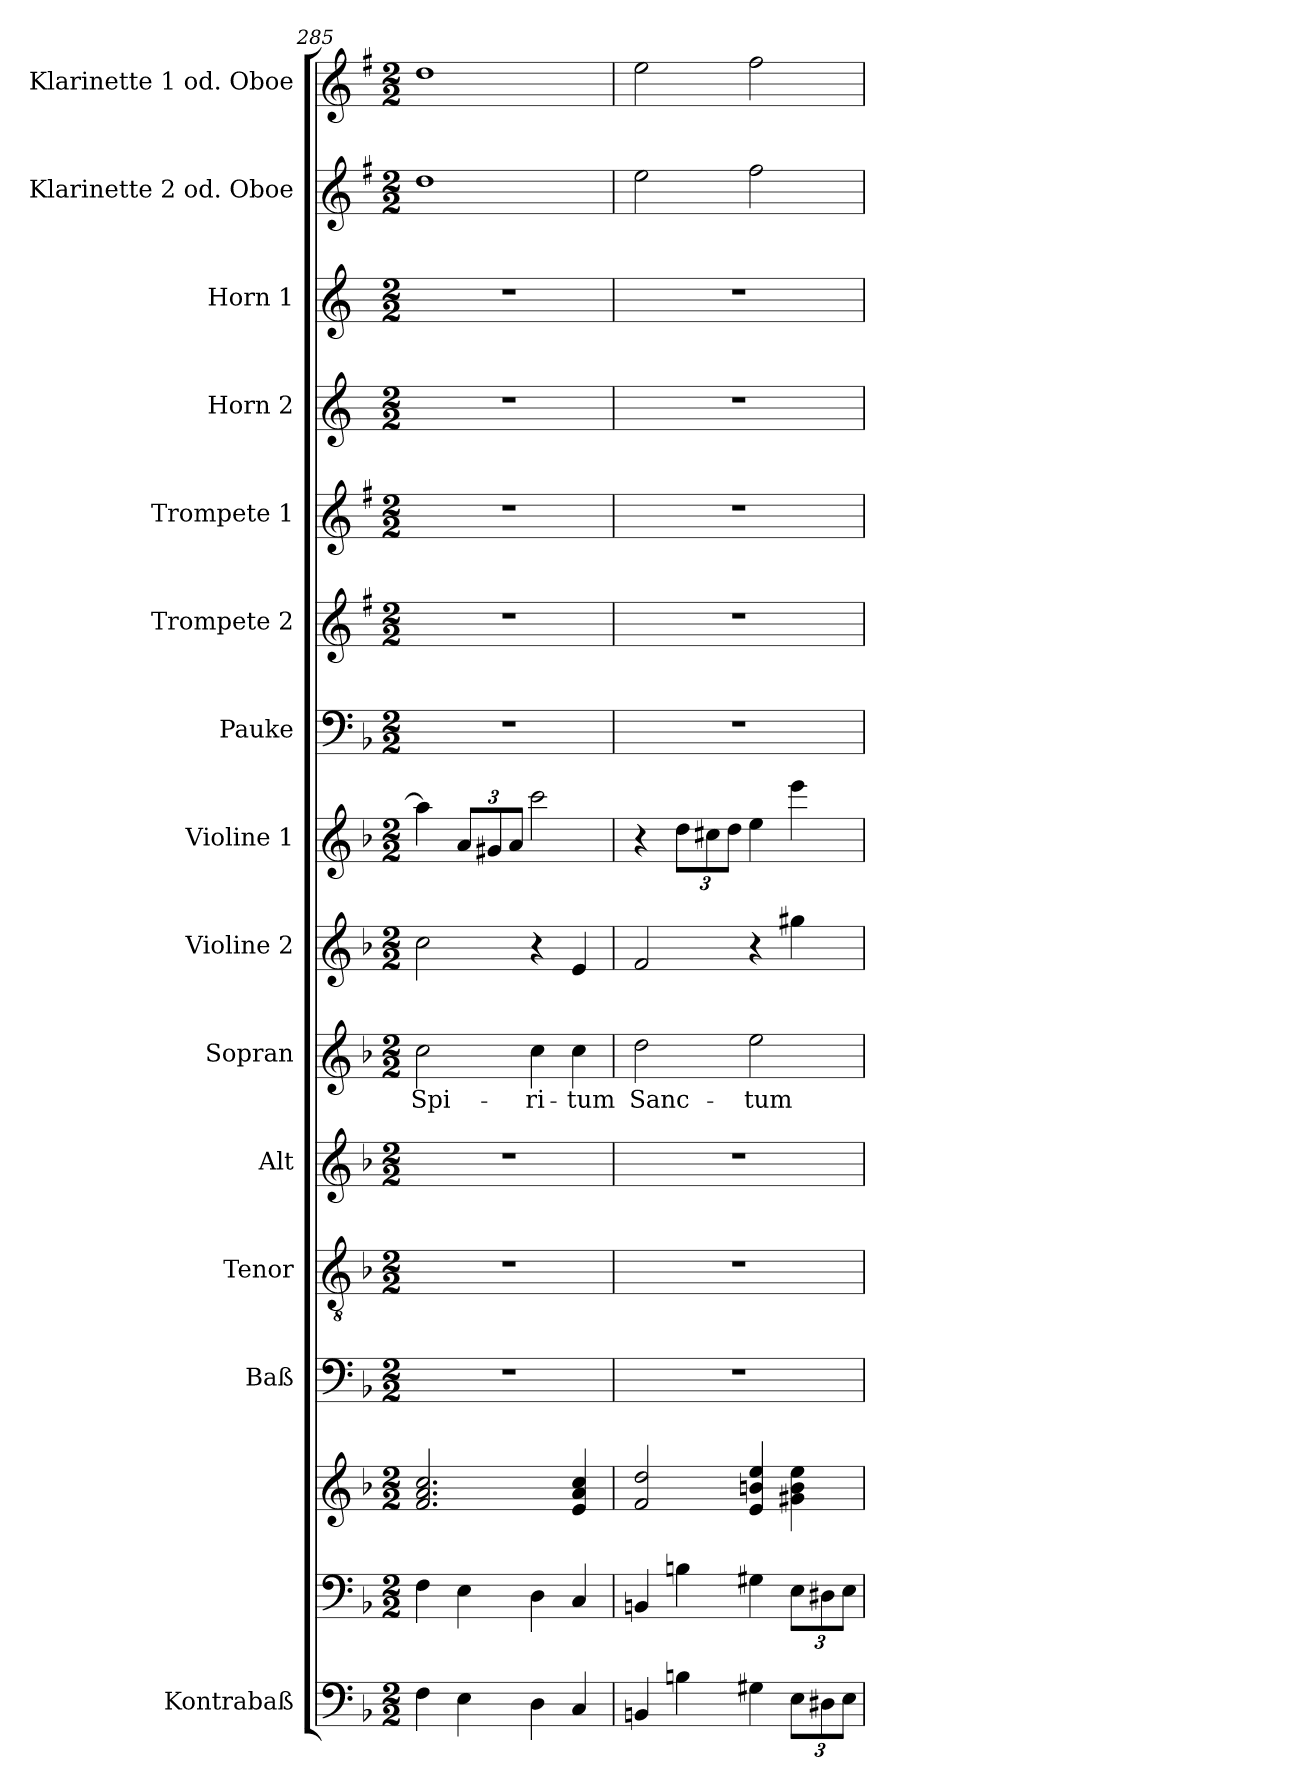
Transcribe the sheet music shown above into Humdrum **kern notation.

**kern	**kern	**kern	**kern	**kern	**kern	**kern	**text	**kern	**kern	**kern	**kern	**kern	**kern	**kern	**kern	**kern
*part15	*part14	*part14	*part13	*part12	*part11	*part10	*part10	*part9	*part8	*part7	*part6	*part5	*part4	*part3	*part2	*part1
*staff16	*staff15	*staff14	*staff13	*staff12	*staff11	*staff10	*staff10	*staff9	*staff8	*staff7	*staff6	*staff5	*staff4	*staff3	*staff2	*staff1
*I"Kontrabaß	*	*	*I"Baß	*I"Tenor	*I"Alt	*I"Sopran	*	*I"Violine 2	*I"Violine 1	*I"Pauke	*I"Trompete 2	*I"Trompete 1	*I"Horn 2	*I"Horn 1	*I"Klarinette 2 od. Oboe	*I"Klarinette 1 od. Oboe
*	*	*	*	*	*	*	*	*	*	*	*I'Tpt	*I'Tpt	*I'Hn	*I'Hn	*	*
*clefF4	*clefF4	*clefG2	*clefF4	*clefGv2	*clefG2	*clefG2	*	*clefG2	*clefG2	*clefF4	*clefG2	*clefG2	*clefG2	*clefG2	*clefG2	*clefG2
*ITrd7c12	*	*	*	*	*	*	*	*	*	*	*ITrd1c2	*ITrd1c2	*ITrd4c7	*ITrd4c7	*ITrd1c2	*ITrd1c2
*k[b-]	*k[b-]	*k[b-]	*k[b-]	*k[b-]	*k[b-]	*k[b-]	*	*k[b-]	*k[b-]	*k[b-]	*k[b-]	*k[b-]	*k[b-]	*k[b-]	*k[b-]	*k[b-]
*F:	*F:	*F:	*F:	*F:	*F:	*F:	*	*F:	*F:	*F:	*F:	*F:	*F:	*F:	*F:	*F:
*M2/2	*M2/2	*M2/2	*M2/2	*M2/2	*M2/2	*M2/2	*	*M2/2	*M2/2	*M2/2	*M2/2	*M2/2	*M2/2	*M2/2	*M2/2	*M2/2
=285	=285	=285	=285	=285	=285	=285	=285	=285	=285	=285	=285	=285	=285	=285	=285	=285
!	!	!	!	!	!	!	!LO:LY:b	!	!	!	!	!	!	!	!	!
4FF\	4F\	2.f/ 2.a/ 2.cc/	1r	1r	1r	2cc\	Spi-	2cc\	4aa\]	1r	1r	1r	1r	1r	1cc	1cc
*	*	*	*	*	*	*	*	*	*Xbrackettup	*	*	*	*	*	*	*
4EE\	4E\	.	.	.	.	.	.	.	12a/L	.	.	.	.	.	.	.
.	.	.	.	.	.	.	.	.	12g#X/	.	.	.	.	.	.	.
.	.	.	.	.	.	.	.	.	12a/J	.	.	.	.	.	.	.
!	!	!	!	!	!	!	!LO:LY:b	!	!	!	!	!	!	!	!	!
4DD\	4D\	.	.	.	.	4cc\	-ri-	4r	2ccc\	.	.	.	.	.	.	.
!	!	!	!	!	!	!	!LO:LY:b	!	!	!	!	!	!	!	!	!
4CC/	4C/	4e/ 4a/ 4cc/	.	.	.	4cc\	-tum	4e/	.	.	.	.	.	.	.	.
=286	=286	=286	=286	=286	=286	=286	=286	=286	=286	=286	=286	=286	=286	=286	=286	=286
!	!	!	!	!	!	!	!LO:LY:b	!	!	!	!	!	!	!	!	!
4BBBn/	4BBn/	2f/ 2dd/	1r	1r	1r	2dd\	Sanc-	2f/	4r	1r	1r	1r	1r	1r	2dd\	2dd\
4BBn\	4Bn\	.	.	.	.	.	.	.	12dd\L	.	.	.	.	.	.	.
.	.	.	.	.	.	.	.	.	12cc#X\	.	.	.	.	.	.	.
.	.	.	.	.	.	.	.	.	12dd\J	.	.	.	.	.	.	.
!	!	!	!	!	!	!	!LO:LY:b	!	!	!	!	!	!	!	!	!
4GG#X\	4G#X\	4e/ 4bn/ 4ee/	.	.	.	2ee\	-tum	4r	4ee\	.	.	.	.	.	2ee\	2ee\
12EE\L	12E\L	4g#X\ 4b\ 4ee\	.	.	.	.	.	4gg#X\	4eee\	.	.	.	.	.	.	.
12DD#X\	12D#X\	.	.	.	.	.	.	.	.	.	.	.	.	.	.	.
12EE\J	12E\J	.	.	.	.	.	.	.	.	.	.	.	.	.	.	.
=	=	=	=	=	=	=	=	=	=	=	=	=	=	=	=	=
*-	*-	*-	*-	*-	*-	*-	*-	*-	*-	*-	*-	*-	*-	*-	*-	*-
